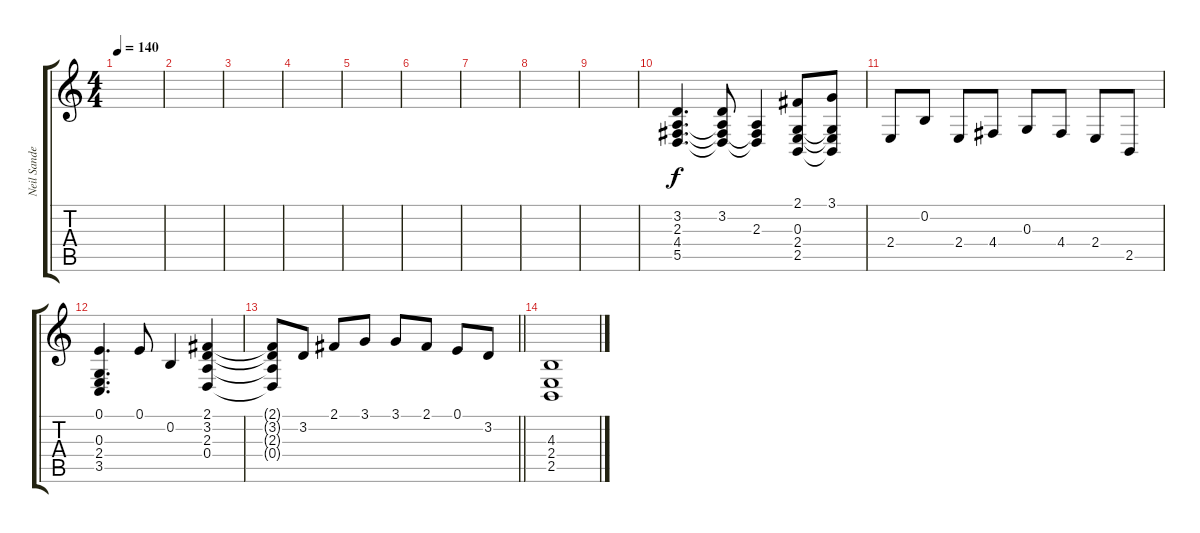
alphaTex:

\track ("Neil Sanderson" "Neil Sande") {instrument brightacousticpiano}
\staff {score tabs}
\tuning (E4 B3 G3 D3 A2 E2) {hide}
\ts (4 4)
\tempo 140
\clef g2
\ks c
|
|
|
|
|
|
|
|
|
(3.2 2.3 4.4 5.5).4{d dy f} (3.2 2.3{t} 4.4{t} 5.5{t}).8 (2.3 4.4{t} 5.5{t}).4 (2.1 0.3 2.4 2.5).8 (3.1 0.3{t} 2.4{t} 2.5{t}).8 |
2.4.8 0.2.8 2.4.8 4.4.8 0.3.8 4.4.8 2.4.8 2.5.8 |
(0.1 0.3 2.4 3.5).4{d} 0.1.8 0.2.4 (2.1 3.2 2.3 0.4).4 |
\barLineRight lightlight
(2.1{t} 3.2{t} 2.3{t} 0.4{t}).8 3.2.8 2.1.8 3.1.8 3.1.8 2.1.8 0.1.8 3.2.8 |
(4.3 2.4 2.5).1
